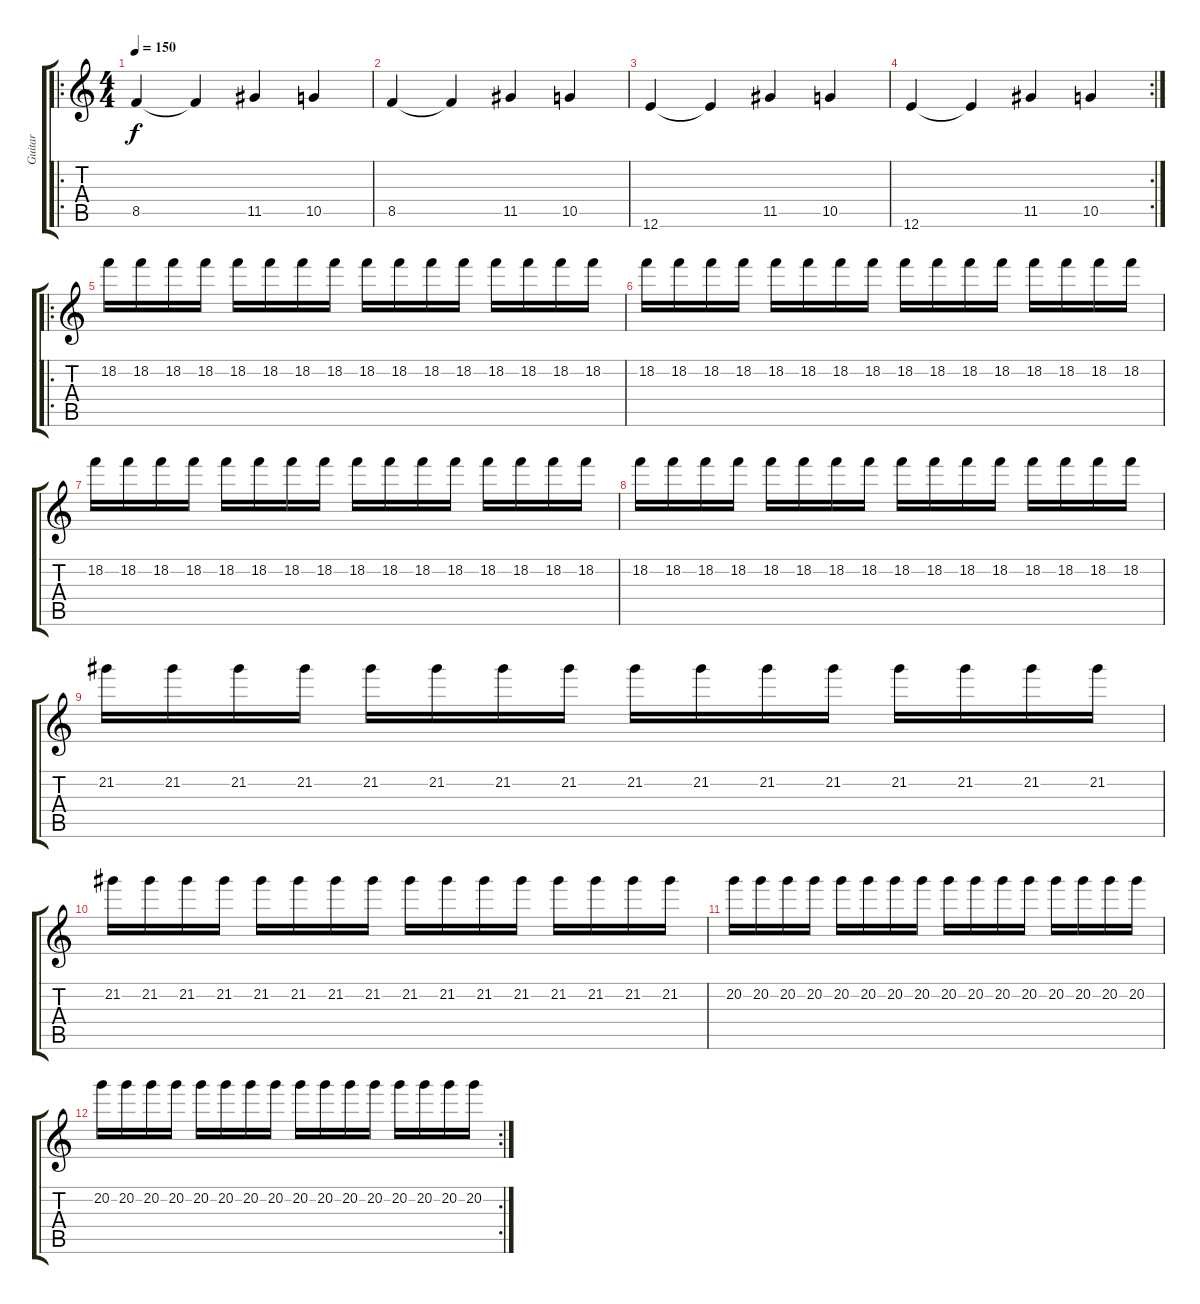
\track ("Guitar" "Guitar") {instrument distortionguitar}
\staff {score tabs}
\tuning (E4 B3 G3 D3 A2 E2) {hide}
\ro
\ts (4 4)
\tempo 150
\clef g2
\ks c
8.5.4{dy f} 8.5{t}.4 11.5.4 10.5.4 |
8.5.4 8.5{t}.4 11.5.4 10.5.4 |
12.6.4 12.6{t}.4 11.5.4 10.5.4 |
\rc 2
12.6.4 12.6{t}.4 11.5.4 10.5.4 |
\ro
18.2.16 18.2.16 18.2.16 18.2.16 18.2.16 18.2.16 18.2.16 18.2.16 18.2.16 18.2.16 18.2.16 18.2.16 18.2.16 18.2.16 18.2.16 18.2.16 |
18.2.16 18.2.16 18.2.16 18.2.16 18.2.16 18.2.16 18.2.16 18.2.16 18.2.16 18.2.16 18.2.16 18.2.16 18.2.16 18.2.16 18.2.16 18.2.16 |
18.2.16 18.2.16 18.2.16 18.2.16 18.2.16 18.2.16 18.2.16 18.2.16 18.2.16 18.2.16 18.2.16 18.2.16 18.2.16 18.2.16 18.2.16 18.2.16 |
18.2.16 18.2.16 18.2.16 18.2.16 18.2.16 18.2.16 18.2.16 18.2.16 18.2.16 18.2.16 18.2.16 18.2.16 18.2.16 18.2.16 18.2.16 18.2.16 |
21.2.16 21.2.16 21.2.16 21.2.16 21.2.16 21.2.16 21.2.16 21.2.16 21.2.16 21.2.16 21.2.16 21.2.16 21.2.16 21.2.16 21.2.16 21.2.16 |
21.2.16 21.2.16 21.2.16 21.2.16 21.2.16 21.2.16 21.2.16 21.2.16 21.2.16 21.2.16 21.2.16 21.2.16 21.2.16 21.2.16 21.2.16 21.2.16 |
20.2.16 20.2.16 20.2.16 20.2.16 20.2.16 20.2.16 20.2.16 20.2.16 20.2.16 20.2.16 20.2.16 20.2.16 20.2.16 20.2.16 20.2.16 20.2.16 |
\rc 2
20.2.16 20.2.16 20.2.16 20.2.16 20.2.16 20.2.16 20.2.16 20.2.16 20.2.16 20.2.16 20.2.16 20.2.16 20.2.16 20.2.16 20.2.16 20.2.16
